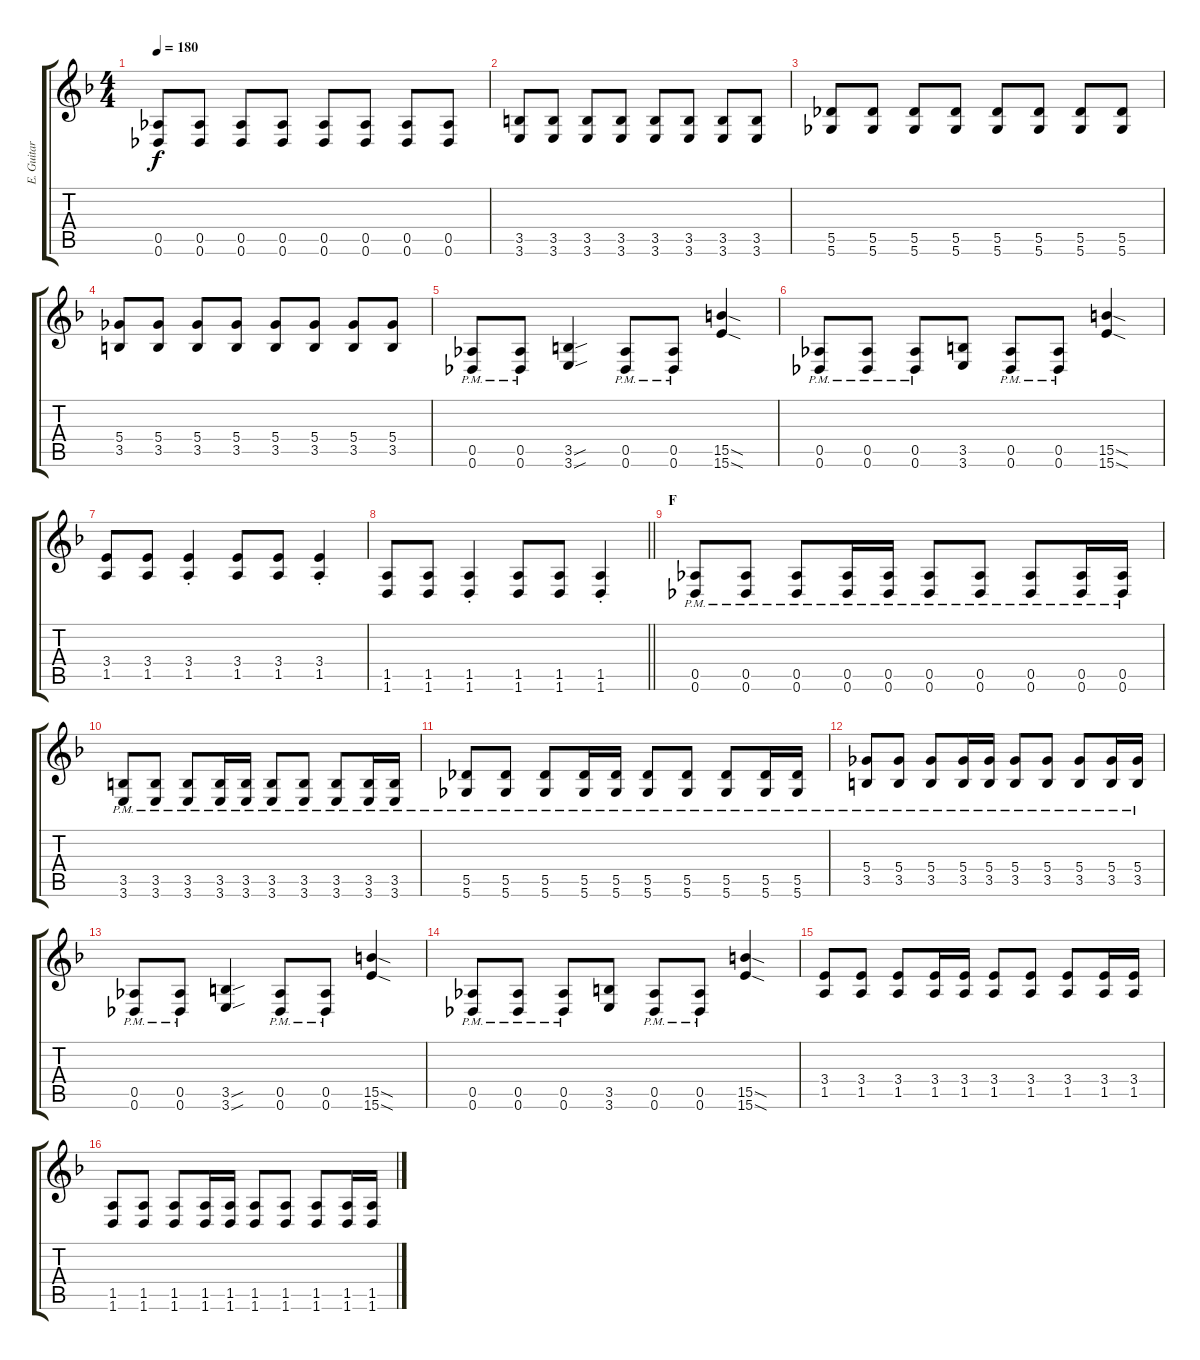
\track ("E. Guitar II" "E. Guitar ") {instrument distortionguitar}
\staff {score tabs}
\tuning (Eb4 Bb3 Gb3 Db3 Ab2 Db2) {hide}
\ts (4 4)
\tempo 180
\clef g2
\ks f
(0.5 0.6).8{dy f} (0.5 0.6).8 (0.5 0.6).8 (0.5 0.6).8 (0.5 0.6).8 (0.5 0.6).8 (0.5 0.6).8 (0.5 0.6).8 |
(3.5 3.6).8 (3.5 3.6).8 (3.5 3.6).8 (3.5 3.6).8 (3.5 3.6).8 (3.5 3.6).8 (3.5 3.6).8 (3.5 3.6).8 |
(5.5 5.6).8 (5.5 5.6).8 (5.5 5.6).8 (5.5 5.6).8 (5.5 5.6).8 (5.5 5.6).8 (5.5 5.6).8 (5.5 5.6).8 |
(5.4 3.5).8 (5.4 3.5).8 (5.4 3.5).8 (5.4 3.5).8 (5.4 3.5).8 (5.4 3.5).8 (5.4 3.5).8 (5.4 3.5).8 |
(0.5{pm} 0.6{pm}).8 (0.5{pm} 0.6{pm}).8 (3.5{sou} 3.6{sou}).4 (0.5{pm} 0.6{pm}).8 (0.5{pm} 0.6{pm}).8 (15.5{sod} 15.6{sod}).4 |
(0.5{pm} 0.6{pm}).8 (0.5{pm} 0.6{pm}).8 (0.5{pm} 0.6{pm}).8 (3.5 3.6).8 (0.5{pm} 0.6{pm}).8 (0.5{pm} 0.6{pm}).8 (15.5{sod} 15.6{sod}).4 |
(3.4 1.5).8 (3.4 1.5).8 (3.4{st} 1.5{st}).4 (3.4 1.5).8 (3.4 1.5).8 (3.4{st} 1.5{st}).4 |
\barLineRight lightlight
(1.5 1.6).8 (1.5 1.6).8 (1.5{st} 1.6{st}).4 (1.5 1.6).8 (1.5 1.6).8 (1.5{st} 1.6{st}).4 |
\section ("" "F")
(0.5{pm} 0.6{pm}).8 (0.5{pm} 0.6{pm}).8 (0.5{pm} 0.6{pm}).8 (0.5{pm} 0.6{pm}).16 (0.5{pm} 0.6{pm}).16 (0.5{pm} 0.6{pm}).8 (0.5{pm} 0.6{pm}).8 (0.5{pm} 0.6{pm}).8 (0.5{pm} 0.6{pm}).16 (0.5{pm} 0.6{pm}).16 |
(3.5{pm} 3.6{pm}).8 (3.5{pm} 3.6{pm}).8 (3.5{pm} 3.6{pm}).8 (3.5{pm} 3.6{pm}).16 (3.5{pm} 3.6{pm}).16 (3.5{pm} 3.6{pm}).8 (3.5{pm} 3.6{pm}).8 (3.5{pm} 3.6{pm}).8 (3.5{pm} 3.6{pm}).16 (3.5{pm} 3.6{pm}).16 |
(5.5{pm} 5.6{pm}).8 (5.5{pm} 5.6{pm}).8 (5.5{pm} 5.6{pm}).8 (5.5{pm} 5.6{pm}).16 (5.5{pm} 5.6{pm}).16 (5.5{pm} 5.6{pm}).8 (5.5{pm} 5.6{pm}).8 (5.5{pm} 5.6{pm}).8 (5.5{pm} 5.6{pm}).16 (5.5{pm} 5.6{pm}).16 |
(5.4{pm} 3.5{pm}).8 (5.4{pm} 3.5{pm}).8 (5.4{pm} 3.5{pm}).8 (5.4{pm} 3.5{pm}).16 (5.4{pm} 3.5{pm}).16 (5.4{pm} 3.5{pm}).8 (5.4{pm} 3.5{pm}).8 (5.4{pm} 3.5{pm}).8 (5.4{pm} 3.5{pm}).16 (5.4{pm} 3.5{pm}).16 |
(0.5{pm} 0.6{pm}).8 (0.5{pm} 0.6{pm}).8 (3.5{sou} 3.6{sou}).4 (0.5{pm} 0.6{pm}).8 (0.5{pm} 0.6{pm}).8 (15.5{sod} 15.6{sod}).4 |
(0.5{pm} 0.6{pm}).8 (0.5{pm} 0.6{pm}).8 (0.5{pm} 0.6{pm}).8 (3.5 3.6).8 (0.5{pm} 0.6{pm}).8 (0.5{pm} 0.6{pm}).8 (15.5{sod} 15.6{sod}).4 |
(3.4 1.5).8 (3.4 1.5).8 (3.4 1.5).8 (3.4 1.5).16 (3.4 1.5).16 (3.4 1.5).8 (3.4 1.5).8 (3.4 1.5).8 (3.4 1.5).16 (3.4 1.5).16 |
(1.5 1.6).8 (1.5 1.6).8 (1.5 1.6).8 (1.5 1.6).16 (1.5 1.6).16 (1.5 1.6).8 (1.5 1.6).8 (1.5 1.6).8 (1.5 1.6).16 (1.5 1.6).16
